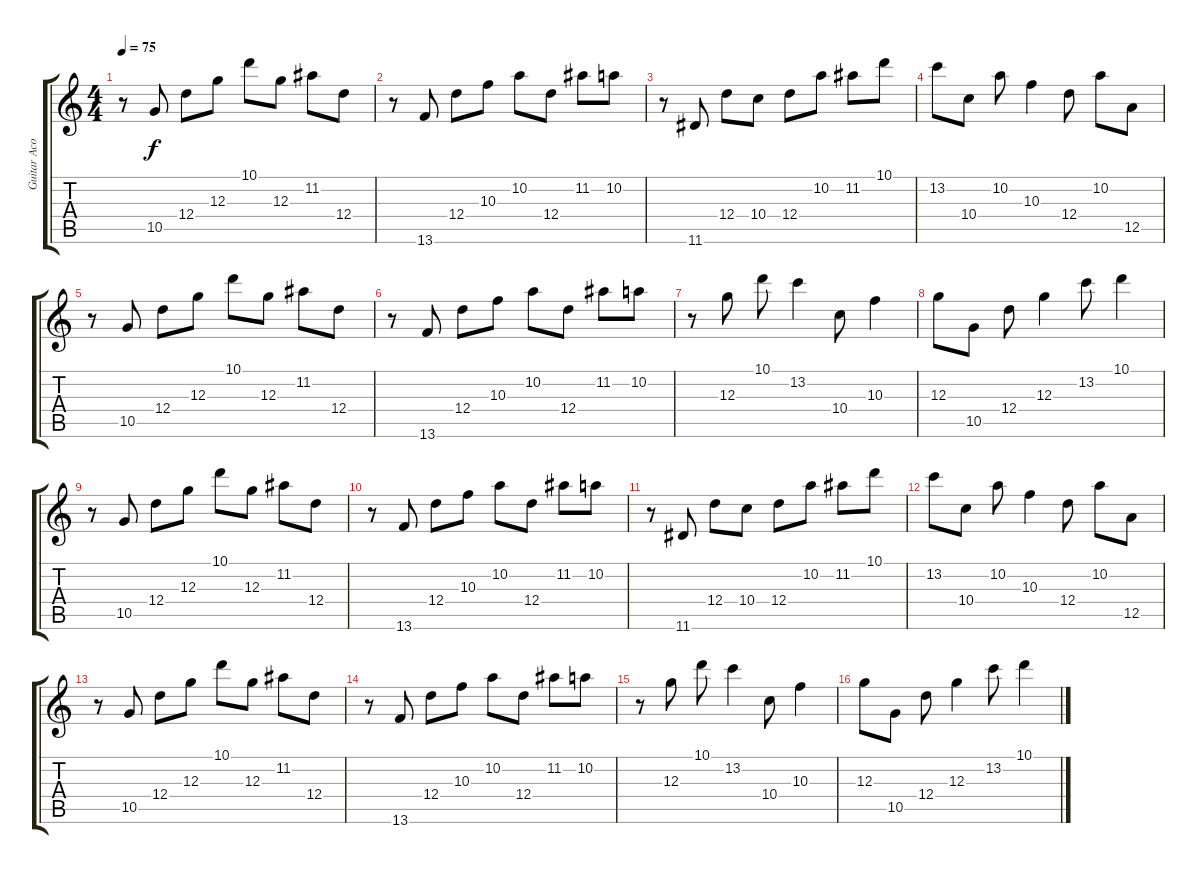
\track ("Guitar Acoustic" "Guitar Aco") {instrument acousticguitarnylon}
\staff {score tabs}
\tuning (E4 B3 G3 D3 A2 E2) {hide}
\ts (4 4)
\tempo 75
\clef g2
\ks c
r.8{dy f instrument acousticguitarnylon} 10.5.8 12.4.8 12.3.8 10.1.8 12.3.8 11.2.8 12.4.8 |
r.8 13.6.8 12.4.8 10.3.8 10.2.8 12.4.8 11.2.8 10.2.8 |
r.8 11.6.8 12.4.8 10.4.8 12.4.8 10.2.8 11.2.8 10.1.8 |
13.2.8 10.4.8 10.2.8 10.3.4 12.4.8 10.2.8 12.5.8 |
r.8 10.5.8 12.4.8 12.3.8 10.1.8 12.3.8 11.2.8 12.4.8 |
r.8 13.6.8 12.4.8 10.3.8 10.2.8 12.4.8 11.2.8 10.2.8 |
r.8 12.3.8 10.1.8 13.2.4 10.4.8 10.3.4 |
12.3.8 10.5.8 12.4.8 12.3.4 13.2.8 10.1.4 |
r.8 10.5.8 12.4.8 12.3.8 10.1.8 12.3.8 11.2.8 12.4.8 |
r.8 13.6.8 12.4.8 10.3.8 10.2.8 12.4.8 11.2.8 10.2.8 |
r.8 11.6.8 12.4.8 10.4.8 12.4.8 10.2.8 11.2.8 10.1.8 |
13.2.8 10.4.8 10.2.8 10.3.4 12.4.8 10.2.8 12.5.8 |
r.8 10.5.8 12.4.8 12.3.8 10.1.8 12.3.8 11.2.8 12.4.8 |
r.8 13.6.8 12.4.8 10.3.8 10.2.8 12.4.8 11.2.8 10.2.8 |
r.8 12.3.8 10.1.8 13.2.4 10.4.8 10.3.4 |
12.3.8 10.5.8 12.4.8 12.3.4 13.2.8 10.1.4
